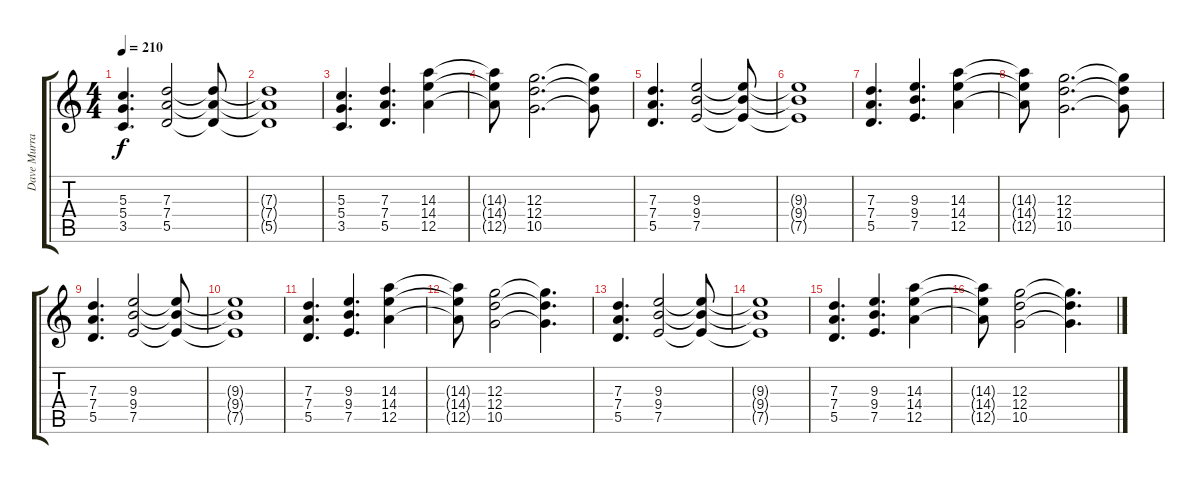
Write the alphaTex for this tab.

\track ("Dave Murray" "Dave Murra") {instrument distortionguitar}
\staff {score tabs}
\tuning (E4 B3 G3 D3 A2 E2) {hide}
\ts (4 4)
\tempo 210
\clef g2
\ks c
(5.3 5.4 3.5).4{d dy f} (7.3 7.4 5.5).2 (7.3{t} 7.4{t} 5.5{t}).8 |
(7.3{t} 7.4{t} 5.5{t}).1 |
(5.3 5.4 3.5).4{d} (7.3 7.4 5.5).4{d} (14.3 14.4 12.5).4 |
(14.3{t} 14.4{t} 12.5{t}).8 (12.3 12.4 10.5).2{d} (12.3{t} 12.4{t} 10.5{t}).8 |
(7.3 7.4 5.5).4{d} (9.3 9.4 7.5).2 (9.3{t} 9.4{t} 7.5{t}).8 |
(9.3{t} 9.4{t} 7.5{t}).1 |
(7.3 7.4 5.5).4{d} (9.3 9.4 7.5).4{d} (14.3 14.4 12.5).4 |
(14.3{t} 14.4{t} 12.5{t}).8 (12.3 12.4 10.5).2{d} (12.3{t} 12.4{t} 10.5{t}).8 |
(7.3 7.4 5.5).4{d} (9.3 9.4 7.5).2 (9.3{t} 9.4{t} 7.5{t}).8 |
(9.3{t} 9.4{t} 7.5{t}).1 |
(7.3 7.4 5.5).4{d} (9.3 9.4 7.5).4{d} (14.3 14.4 12.5).4 |
(14.3{t} 14.4{t} 12.5{t}).8 (12.3 12.4 10.5).2 (12.3{t} 12.4{t} 10.5{t}).4{d} |
(7.3 7.4 5.5).4{d} (9.3 9.4 7.5).2 (9.3{t} 9.4{t} 7.5{t}).8 |
(9.3{t} 9.4{t} 7.5{t}).1 |
(7.3 7.4 5.5).4{d} (9.3 9.4 7.5).4{d} (14.3 14.4 12.5).4 |
(14.3{t} 14.4{t} 12.5{t}).8 (12.3 12.4 10.5).2 (12.3{t} 12.4{t} 10.5{t}).4{d}
